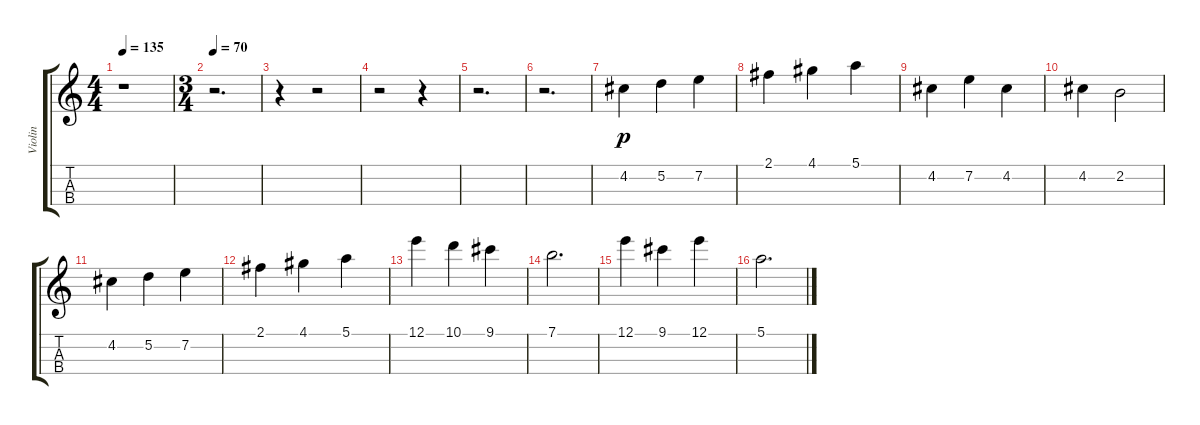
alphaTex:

\track ("Violin" "Violin") {instrument violin}
\staff {score tabs}
\tuning (E5 A4 D4 G3) {hide}
\ts (4 4)
\tempo 135
\clef g2
\ks c
r.1{dy p} |
\ts (3 4)
\tempo 70
r.2{d} |
r.4 r.2 |
r.2 r.4 |
r.2{d} |
r.2{d} |
4.2.4 5.2.4 7.2.4 |
2.1.4 4.1.4 5.1.4 |
4.2.4 7.2.4 4.2.4 |
4.2.4 2.2.2 |
4.2.4 5.2.4 7.2.4 |
2.1.4 4.1.4 5.1.4 |
12.1.4 10.1.4 9.1.4 |
7.1.2{d} |
12.1.4 9.1.4 12.1.4 |
5.1.2{d}
